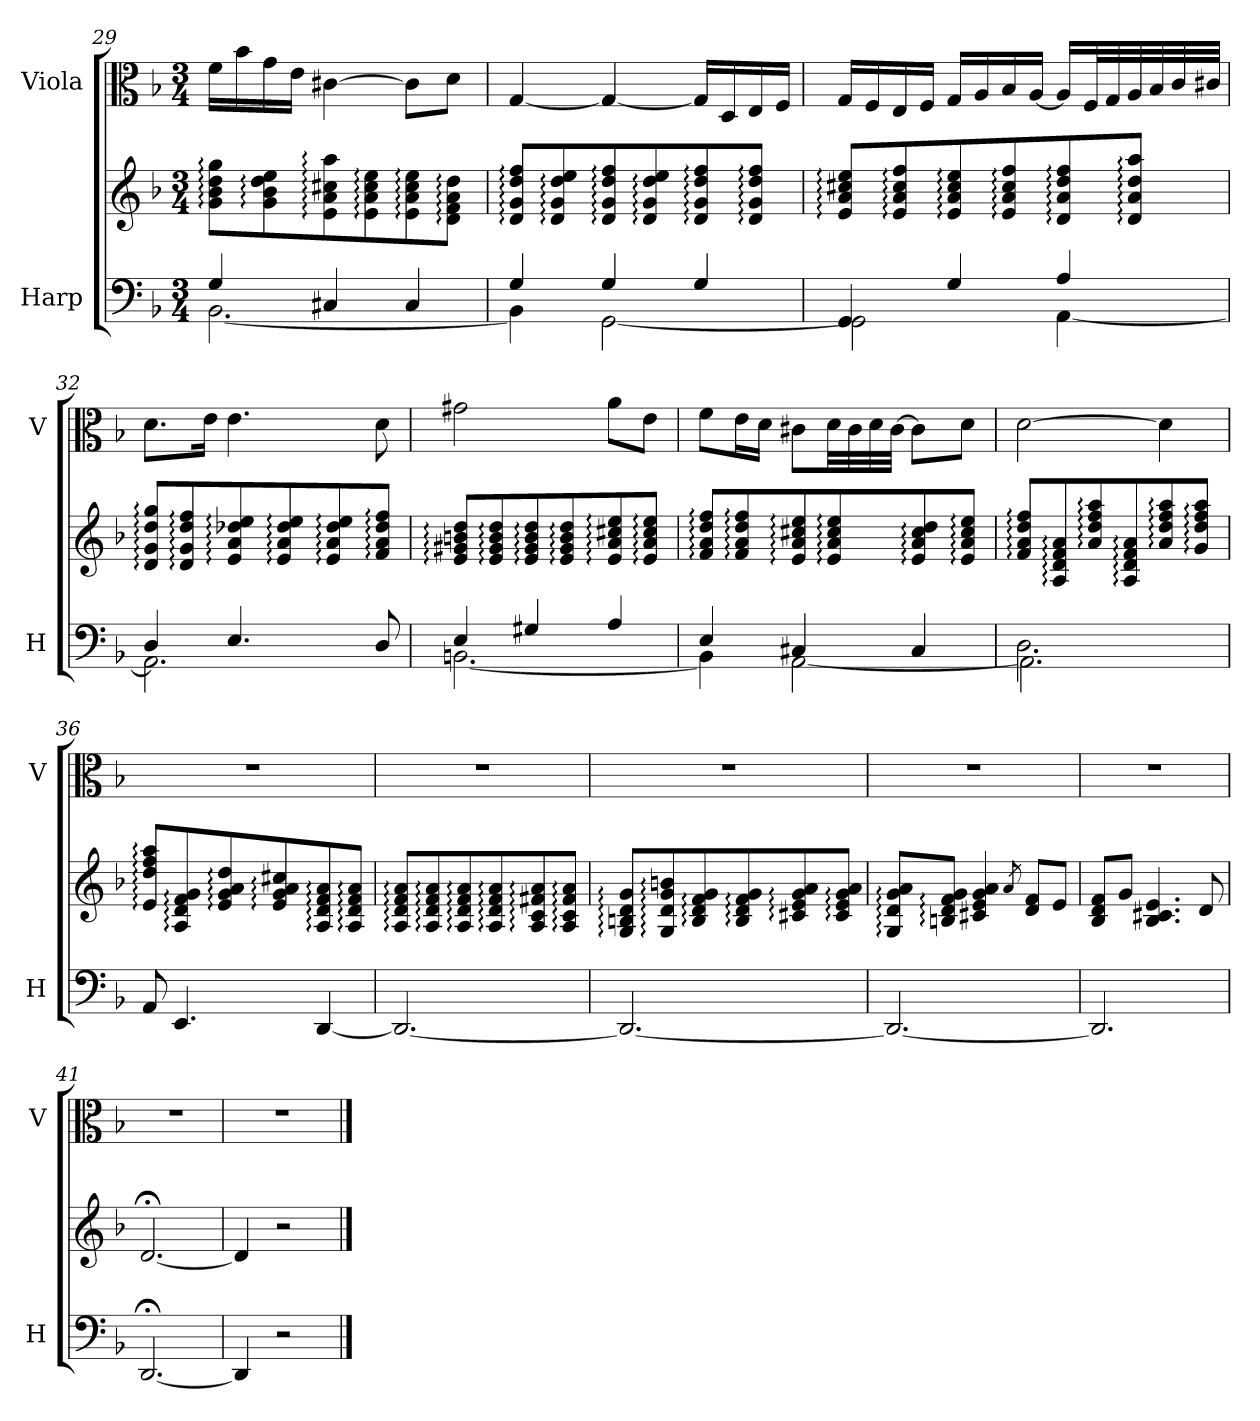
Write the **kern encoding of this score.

**kern	**kern	**kern	**dynam
*part2	*part2	*part1	*part1
*staff3	*staff2	*staff1	*staff1
*I"Harp	*	*I"Viola	*
*I'H	*	*I'V	*
!!LO:PB:g=z
*clefF4	*clefG2	*clefC3	*
*k[b-]	*k[b-]	*k[b-]	*
*M3/4	*M3/4	*M3/4	*
=29	=29	=29	=29
*^	*	*	*
4G/	[2.BB-\	8g\: 8b-\: 8dd\: 8gg\:L	16f\LL	.
.	.	.	16b-\	.
.	.	8g\: 8b-\: 8dd\: 8ee\:	16g\	.
.	.	.	16e\JJ	.
4C#X/	.	8e\: 8a\: 8cc#X\: 8aa\:	[4c#X\	.
.	.	8e\: 8a\: 8cc#\: 8ee\:	.	.
4C#/	.	8e\: 8a\: 8cc#\: 8ee\:	8c#\L]	.
.	.	8d\: 8f\: 8a\: 8dd\:J	8d\J	.
=30	=30	=30	=30	=30
4G/	4BB-\]	8d/: 8g/: 8dd/: 8ff/:L	[4G/	.
.	.	8d/: 8g/: 8dd/: 8ee/:	.	.
4G/	[2GG\	8d/: 8g/: 8dd/: 8ff/:	4G/_	.
.	.	8d/: 8g/: 8dd/: 8ee/:	.	.
4G/	.	8d/: 8g/: 8dd/: 8ff/:	16G/LL]	.
.	.	.	16D/	.
.	.	8d/: 8g/: 8dd/: 8ff/:J	16E/	.
.	.	.	16F/JJ	.
=31	=31	=31	=31	=31
4GG/	2GG\]	8e/: 8a/: 8cc#X/: 8ee/:L	16G/LL	.
.	.	.	16F/	.
.	.	8e/: 8a/: 8cc#/: 8ff/:	16E/	.
.	.	.	16F/JJ	.
4G/	.	8e/: 8a/: 8cc#/: 8ee/:	16G/LL	.
.	.	.	16A/	.
.	.	8e/: 8a/: 8cc#/: 8ff/:	16B-/	.
.	.	.	[16A/JJ	.
4A/	[4AA\	8d/: 8a/: 8dd/: 8ff/:	16A/LL]	.
.	.	.	32F/L	.
.	.	.	32G/	.
.	.	8d/: 8a/: 8dd/: 8aa/:J	32A/	.
.	.	.	32B-/	.
.	.	.	32c/	.
.	.	.	32c#X/JJJ	.
!!LO:LB:g=z
=32	=32	=32	=32	=32
4D/	2.AA\]	8d/: 8g/: 8dd/: 8gg/:L	8.d\L	.
.	.	8d/: 8g/: 8dd/: 8ff/:	.	.
.	.	.	16e\Jk	.
4.E/	.	8e/: 8a/: 8dd-X/: 8ee/:	4.e\	.
.	.	8e/: 8a/: 8dd-/: 8ee/:	.	.
.	.	8e/: 8a/: 8dd-/: 8ee/:	.	.
8D/	.	8f/: 8a/: 8dd-/: 8ff/:J	8d\	.
=33	=33	=33	=33	=33
4E/	[2.BBn\	8e/: 8g#X/: 8bn/: 8dd/:L	2g#X\	.
.	.	8e/: 8g#/: 8b/: 8dd/:	.	.
4G#X/	.	8e/: 8g#/: 8b/: 8dd/:	.	.
.	.	8e/: 8g#/: 8b/: 8dd/:	.	.
4A/	.	8e/: 8a/: 8cc#X/: 8ee/:	8a\L	.
.	.	8e/: 8a/: 8cc#/: 8ee/:J	8e\J	.
=34	=34	=34	=34	=34
4E/	4BB\]	8f/: 8a/: 8dd/: 8ff/:L	8f\L	.
.	.	8f/: 8a/: 8dd/: 8ff/:	16e\L	.
.	.	.	16d\JJ	.
4C#X/	[2AA\	8e/: 8a/: 8cc#X/: 8ee/:	8c#X\L	.
.	.	8e/: 8a/: 8cc#/: 8ee/:	32d\LL	.
.	.	.	32c#\	.
.	.	.	32d\	.
.	.	.	[32c#\JJJ	.
4C#/	.	8e/: 8a/: 8cc#/: 8dd/:	8c#\L]	.
.	.	8e/: 8a/: 8cc#/: 8ee/:J	8d\J	.
!!LO:LB:g=z
=35	=35	=35	=35	=35
2.D\	2.AA\]	8f/: 8a/: 8dd/: 8ff/:L	[2d\	.
.	.	8A/: 8d/: 8f/: 8a/:	.	.
.	.	8a/: 8dd/: 8ff/: 8aa/:	.	.
.	.	8A/: 8d/: 8f/: 8a/:	.	.
.	.	8a/: 8dd/: 8ff/: 8aa/:	4d\]	.
.	.	8g/: 8dd/: 8ff/: 8aa/:J	.	.
*v	*v	*	*	*
=36	=36	=36	=36
8AA/	8e/: 8dd/: 8ff/: 8aa/:L	2.r	.
4.EE/	8A/: 8d/: 8f/: 8g/:	.	.
.	8e/: 8g/: 8a/: 8dd/:	.	.
.	8e/: 8g/: 8a/: 8cc#X/:	.	.
[4DD/	8A/: 8d/: 8f/: 8a/:	.	.
.	8A/: 8d/: 8f/: 8a/:J	.	.
=37	=37	=37	=37
!	!	!	!LO:DY:a
2.DD/_	8A/: 8d/: 8f/: 8a/:L	2.r	other-dynamics
.	8A/: 8d/: 8f/: 8a/:	.	.
.	8A/: 8d/: 8f/: 8a/:	.	.
.	8A/: 8d/: 8f/: 8a/:	.	.
.	8A/: 8c/: 8f#X/: 8a/:	.	.
.	8A/: 8c/: 8f#/: 8a/:J	.	.
=38	=38	=38	=38
2.DD/_	8G/: 8Bn/: 8d/: 8g/:L	2.r	.
.	8G/: 8d/: 8g/: 8bn/:	.	.
.	8B/: 8d/: 8f/: 8g/:	.	.
.	8B/: 8d/: 8f/: 8g/:	.	.
.	8c#X/: 8e/: 8g/: 8a/:	.	.
.	8c#/: 8e/: 8g/: 8a/:J	.	.
!!LO:LB:g=z
=39	=39	=39	=39
2.DD/_	8G/: 8d/: 8g/: 8a/:L	2.r	.
.	8Bn/: 8d/: 8f/: 8g/:J	.	.
.	4c#X/ 4e/ 4g/ 4a/	.	.
.	8qa/	.	.
.	8d/ 8f/L	.	.
.	8e/J	.	.
=40	=40	=40	=40
2.DD/]	8B-/ 8d/ 8f/L	2.r	.
.	8g/J	.	.
.	4.B-/ 4.c#X/ 4.e/	.	.
.	8d/	.	.
=41	=41	=41	=41
[2.DD;/	[2.d;</	2.r	.
=42	=42	=42	=42
4DD/]	4d/]	2.r	.
2r	2r	.	.
==	==	==	==
*-	*-	*-	*-
